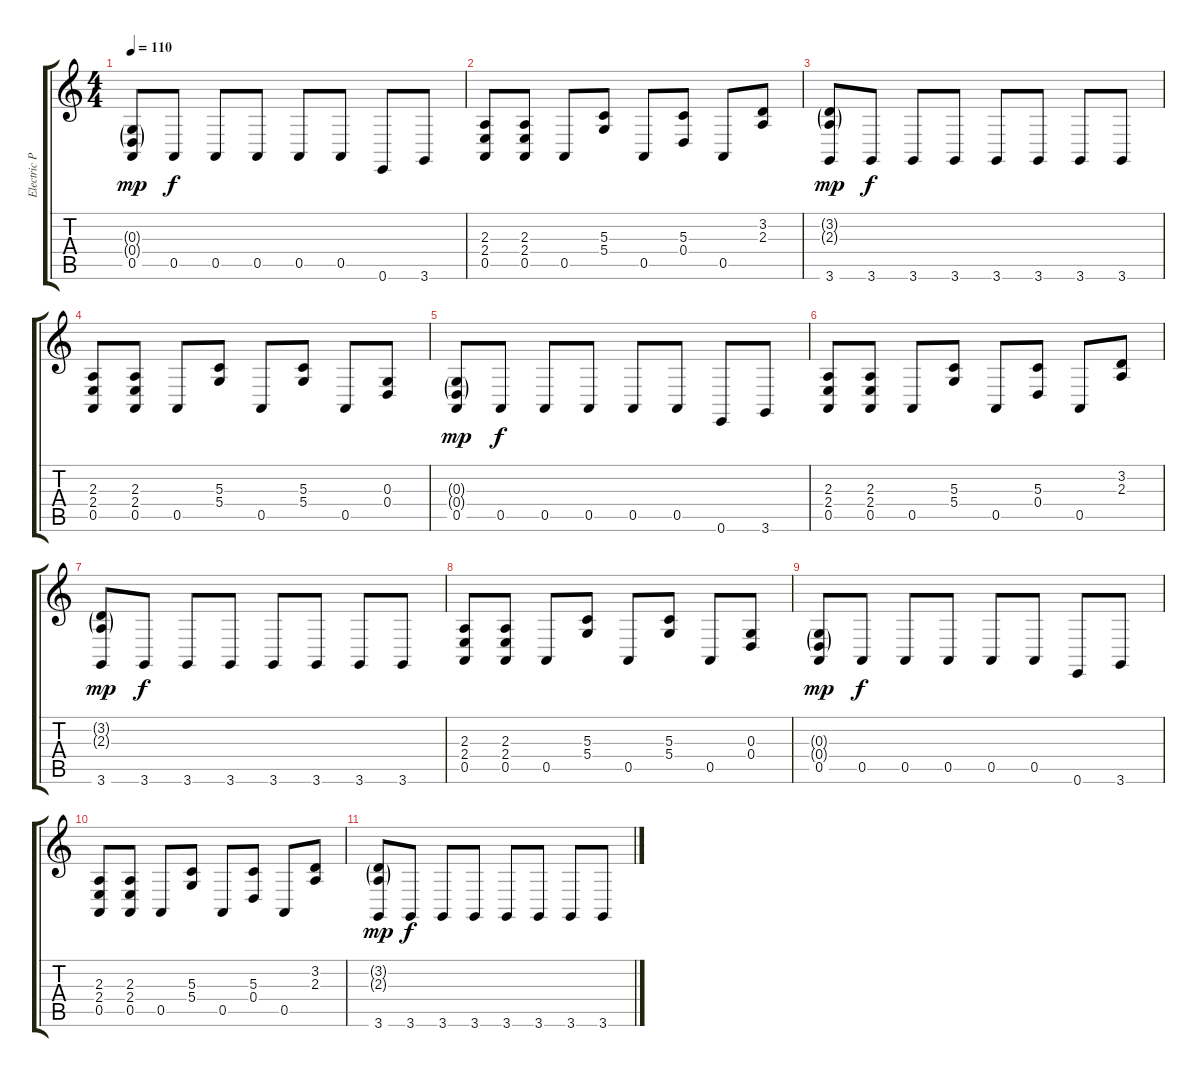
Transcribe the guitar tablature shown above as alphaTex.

\track ("Electric Piano" "Electric P") {instrument electricgrandpiano}
\staff {score tabs}
\tuning (E4 B3 G3 D3 A2 E2) {hide}
\ts (4 4)
\tempo 110
\clef g2
\ks c
(0.3{g} 0.4{g} 0.5).8{dy mp} 0.5.8{dy f} 0.5.8 0.5.8 0.5.8 0.5.8 0.6.8 3.6.8 |
(2.3 2.4 0.5).8 (2.3 2.4 0.5).8 0.5.8 (5.3 5.4).8 0.5.8 (5.3 0.4).8 0.5.8 (3.2 2.3).8 |
(3.2{g} 2.3{g} 3.6).8{dy mp} 3.6.8{dy f} 3.6.8 3.6.8 3.6.8 3.6.8 3.6.8 3.6.8 |
(2.3 2.4 0.5).8 (2.3 2.4 0.5).8 0.5.8 (5.3 5.4).8 0.5.8 (5.3 5.4).8 0.5.8 (0.3 0.4).8 |
(0.3{g} 0.4{g} 0.5).8{dy mp} 0.5.8{dy f} 0.5.8 0.5.8 0.5.8 0.5.8 0.6.8 3.6.8 |
(2.3 2.4 0.5).8 (2.3 2.4 0.5).8 0.5.8 (5.3 5.4).8 0.5.8 (5.3 0.4).8 0.5.8 (3.2 2.3).8 |
(3.2{g} 2.3{g} 3.6).8{dy mp} 3.6.8{dy f} 3.6.8 3.6.8 3.6.8 3.6.8 3.6.8 3.6.8 |
(2.3 2.4 0.5).8 (2.3 2.4 0.5).8 0.5.8 (5.3 5.4).8 0.5.8 (5.3 5.4).8 0.5.8 (0.3 0.4).8 |
(0.3{g} 0.4{g} 0.5).8{dy mp} 0.5.8{dy f} 0.5.8 0.5.8 0.5.8 0.5.8 0.6.8 3.6.8 |
(2.3 2.4 0.5).8 (2.3 2.4 0.5).8 0.5.8 (5.3 5.4).8 0.5.8 (5.3 0.4).8 0.5.8 (3.2 2.3).8 |
(3.2{g} 2.3{g} 3.6).8{dy mp} 3.6.8{dy f} 3.6.8 3.6.8 3.6.8 3.6.8 3.6.8 3.6.8
